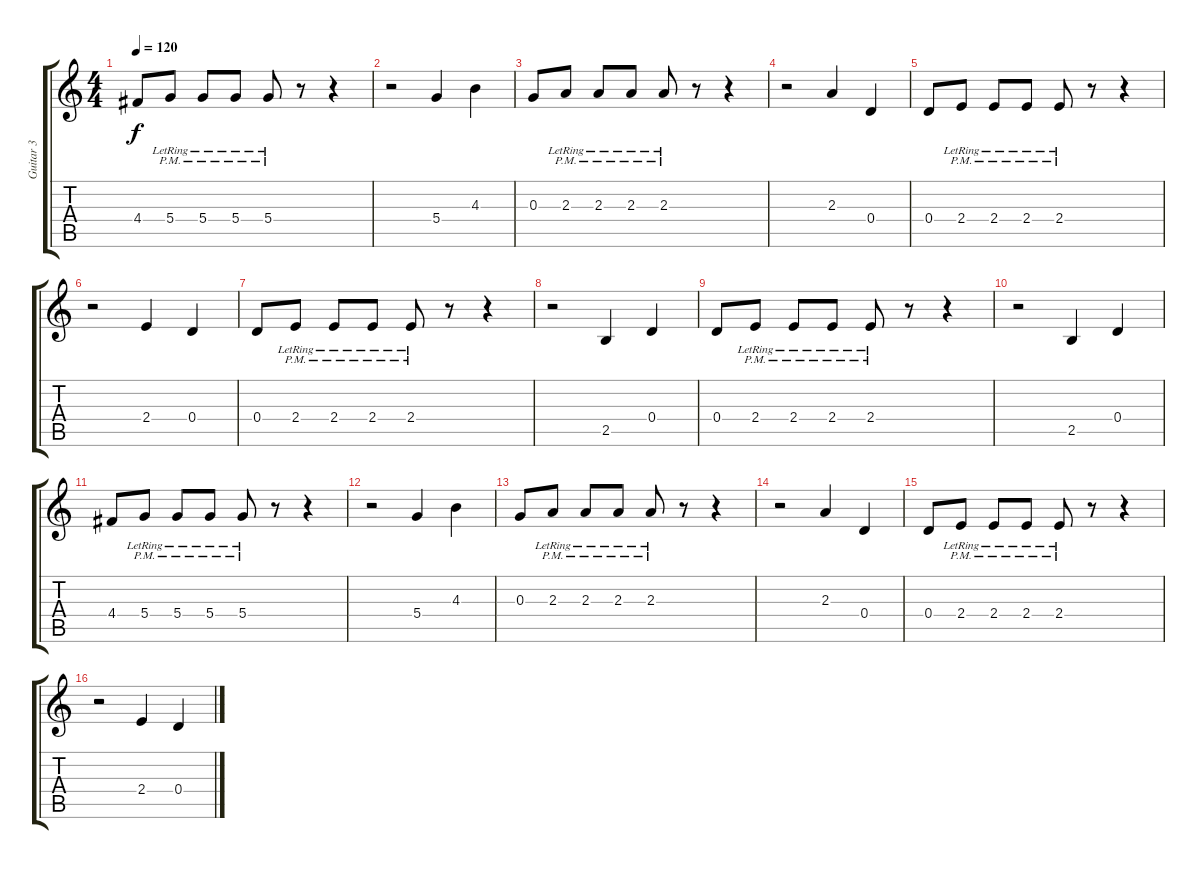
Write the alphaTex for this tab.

\track ("Guitar 3" "Guitar 3") {instrument acousticguitarsteel}
\staff {score tabs}
\tuning (E4 B3 G3 D3 A2 E2) {hide}
\ts (4 4)
\tempo 120
\clef g2
\ks c
4.4.8{dy f} 5.4{pm lr}.8 5.4{pm lr}.8 5.4{pm lr}.8 5.4{pm lr}.8 r.8 r.4 |
r.2 5.4.4 4.3.4 |
0.3.8 2.3{pm lr}.8 2.3{pm lr}.8 2.3{pm lr}.8 2.3{pm lr}.8 r.8 r.4 |
r.2 2.3.4 0.4.4 |
0.4.8 2.4{pm lr}.8 2.4{pm lr}.8 2.4{pm lr}.8 2.4{pm lr}.8 r.8 r.4 |
r.2 2.4.4 0.4.4 |
0.4.8 2.4{pm lr}.8 2.4{pm lr}.8 2.4{pm lr}.8 2.4{pm lr}.8 r.8 r.4 |
r.2 2.5.4 0.4.4 |
0.4.8 2.4{pm lr}.8 2.4{pm lr}.8 2.4{pm lr}.8 2.4{pm lr}.8 r.8 r.4 |
r.2 2.5.4 0.4.4 |
4.4.8 5.4{pm lr}.8 5.4{pm lr}.8 5.4{pm lr}.8 5.4{pm lr}.8 r.8 r.4 |
r.2 5.4.4 4.3.4 |
0.3.8 2.3{pm lr}.8 2.3{pm lr}.8 2.3{pm lr}.8 2.3{pm lr}.8 r.8 r.4 |
r.2 2.3.4 0.4.4 |
0.4.8 2.4{pm lr}.8 2.4{pm lr}.8 2.4{pm lr}.8 2.4{pm lr}.8 r.8 r.4 |
r.2 2.4.4 0.4.4
